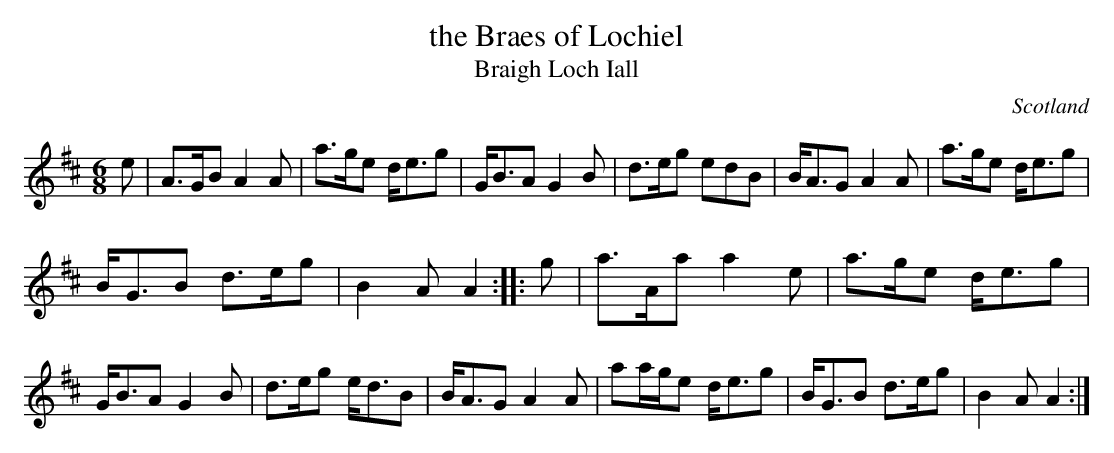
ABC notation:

X:1
T:the Braes of Lochiel
T:Braigh Loch Iall
O:Scotland
M:6/8
K:Amix
e|\
A>GB A2A|a>ge d<eg|G<BA G2B|d>eg edB|\
B<AG A2A|a>ge d<eg|
B<GB d>eg|B2A A2::\
g|\
a>Aa a2e|a>ge d<eg|
G<BA G2B|d>eg e<dB|\
B<AG A2A|aa/g/e d<eg|B<GB d>eg|B2AA2:|
